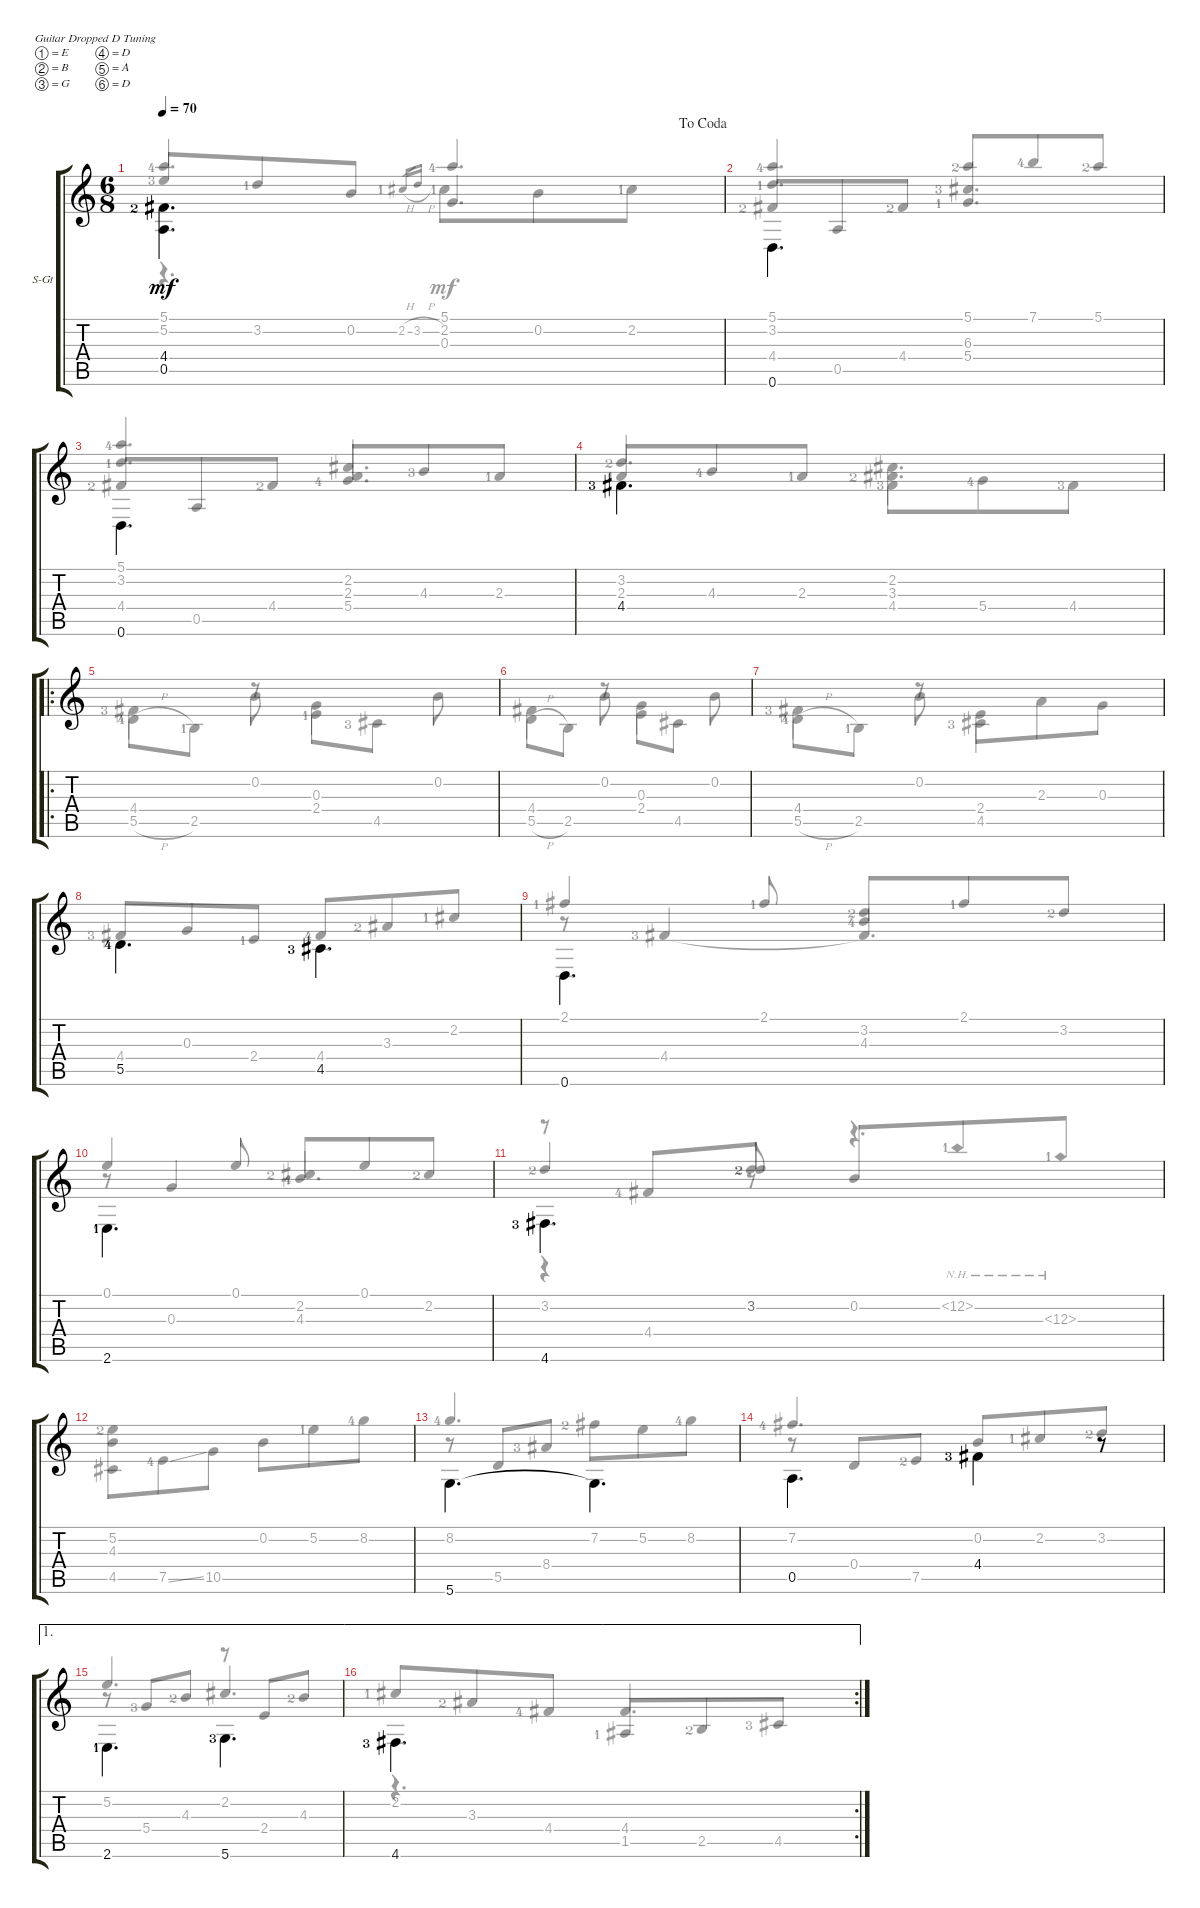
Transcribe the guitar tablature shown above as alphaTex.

\defaultSystemsLayout 4
\bracketExtendMode groupsimilarinstruments
\firstSystemTrackNameOrientation horizontal
\otherSystemsTrackNameOrientation horizontal
\track ("Steel Guitar" "S-Gt") {instrument acousticguitarsteel}
\staff {score tabs}
\tuning (E4 B3 G3 D3 A2 D2)
\voice
\ts (6 8)
\jump dacoda
\tempo 70
\clef g2
\ks c
(0.5 4.4{lf 3}).4{d dy mf beam invert} |
0.6.4{d beam invert} |
0.6.4{d beam invert} |
4.4{lf 4}.4{d beam invert} |
\ro
|
|
|
5.5{lf 5}.4{d beam invert} 4.5{lf 4}.4{d beam invert} |
0.6.4{d beam invert} |
2.6{lf 2}.4{d beam invert} |
4.6{lf 4}.4{d beam invert} |
|
5.6.4{d beam invert} 5.6{t}.4{d beam invert} |
0.5.4{d beam invert} 4.4{lf 4}.4{beam invert} r.8 |
\ae 1
2.6{lf 2}.4{d beam invert} 5.6{lf 4}.4{d beam invert} |
\ae 1
\rc 2
4.6{lf 4}.4{d beam invert}
\voice
\clef g2
\ottava regular
\simile none
\ks c
5.2{lf 4}.8{dy mf} 3.2{lf 2}.8{beam invert} 0.2.8 0.3.4{d beam invert} |
4.4{lf 3}.8 0.5.8{beam invert} 4.4{lf 3}.8 (6.3{lf 4} 5.4{lf 2}).4{d beam invert} |
4.4{lf 3}.8 0.5.8{beam invert} 4.4{lf 3}.8 (5.4{lf 5} 2.2).4{d beam invert} |
2.3{lf 2}.8 4.3{lf 5}.8{beam invert} 2.3{lf 2}.8 (3.3{lf 3} 2.2).4{d} |
5.5{h lf 5}.8 2.5{lf 2}.8 r.8 2.4{lf 2}.8 4.5{lf 4}.8 |
5.5{h}.8 2.5.8 r.8 2.4.8 4.5.8 |
5.5{h lf 5}.8 2.5{lf 2}.8 r.8 4.5{lf 4}.4 |
4.4{lf 4}.8 0.3.8{beam invert} 2.4{lf 2}.8 4.4{lf 5}.8{beam invert} 3.3{lf 3}.8 2.2{lf 2}.8 |
r.8 4.4{lf 4}.4{beam invert} 4.4{t}.4{d beam invert} |
r.8 0.3.4{beam invert} 4.3{lf 5}.4{d beam invert} |
r.8 4.4{lf 5}.8{beam invert} 3.2{lf 3}.8 r.4{d beam invert} |
4.5.8 7.5{ss lf 5}.8 10.5.8 0.2.8 5.2{lf 2}.8 8.2{lf 5}.8 |
r.8 5.5.8{beam invert} 8.4{lf 4}.8 |
r.8 0.4.8{beam invert} 7.5{lf 3}.8 |
r.8 5.4{lf 4}.8{beam invert} 4.3{lf 3}.8 r.8 2.4.8{beam invert} 4.3{lf 3}.8 |
2.2{lf 2}.8 3.3{lf 3}.8 4.4{lf 5}.8 1.5{lf 2}.8{beam invert} 2.5{lf 3}.8 4.5{lf 4}.8
\voice
\clef g2
\ottava regular
\simile none
\ks c
5.1{lf 5}.4{d dy mf beam invert} 2.2{h lf 2}.16{gr beam invert} 3.2{h}.16{gr} 2.2{lf 2}.8 0.2.8 2.2{lf 2}.8 |
(5.1{lf 5} 3.2{lf 2}).4{d beam invert} 5.1{lf 3}.8{beam invert} 7.1{lf 5}.8 5.1{lf 3}.8 |
(5.1{lf 5} 3.2{lf 2}).4{d beam invert} 2.3.8{beam invert} 4.3{lf 4}.8 2.3{lf 2}.8 |
3.2{lf 3}.4{d beam invert} 4.4{lf 4}.8 5.4{lf 5}.8 4.4{lf 4}.8 |
4.4{lf 4}.4 0.2.8 0.3.4 0.2.8 |
4.4.4 0.2.8 0.3.4 0.2.8 |
4.4{lf 4}.4 0.2.8 2.4.8 2.3.8 0.3.8 |
|
2.1{lf 2}.4{beam invert} 2.1{lf 2}.8{beam invert} (3.2{lf 3} 4.3{lf 5}).8{beam invert} 2.1{lf 2}.8 3.2{lf 3}.8 |
0.1.4{beam invert} 0.1.8{beam invert} 2.2{lf 3}.8{beam invert} 0.1.8 2.2{lf 3}.8 |
r.4{beam invert} r.8{beam invert} 0.2.8{beam invert} 12.2{nh lf 2}.8 12.3{nh lf 2}.8 |
|
8.2{lf 5}.4{d beam invert} 7.2{lf 3}.8 5.2.8 8.2{lf 5}.8 |
7.2{lf 5}.4{d beam invert} 0.2.8{beam invert} 2.2{lf 2}.8 3.2{lf 3}.8 |
5.2.4{d beam invert} 2.2.4{d beam invert} |
r.4{d beam invert} 4.4.4{d beam invert}
\voice
\clef g2
\ottava regular
\simile none
\ks c
r.4{d dy mf} 5.1{lf 5}.4{d beam invert} |
|
|
|
|
|
|
|
|
|
3.2{lf 3}.4{beam invert} 3.2{lf 3}.8{beam invert} |
(5.2{lf 3} 4.3).4 |
|
|
|
